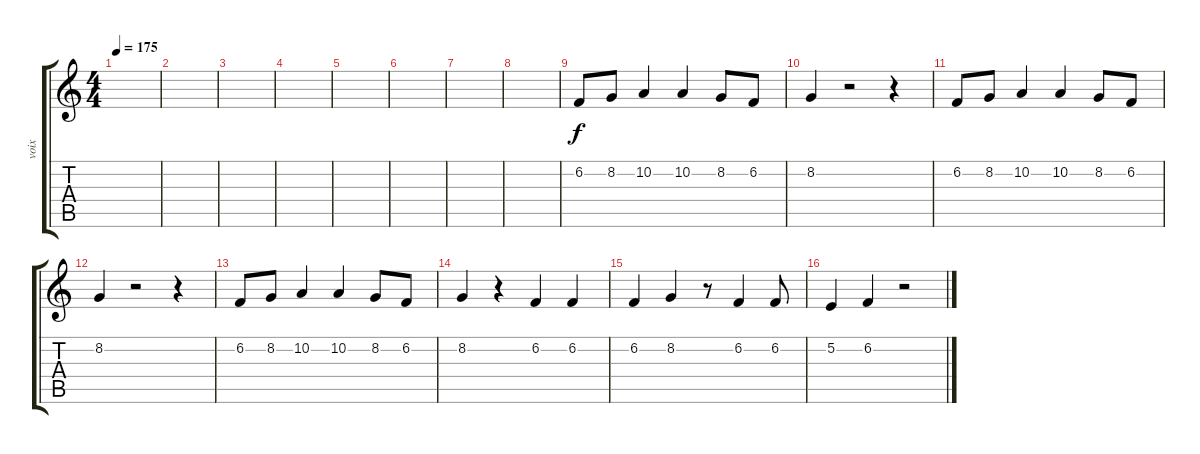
\track ("voix" "voix") {instrument lead8bassandlead}
\staff {score tabs}
\tuning (E4 B3 G3 D3 A2 E2) {hide}
\ts (4 4)
\tempo 175
\clef g2
\ks c
|
|
|
|
|
|
|
|
6.2.8 8.2.8 10.2.4 10.2.4 8.2.8 6.2.8 |
8.2.4 r.2 r.4 |
6.2.8 8.2.8 10.2.4 10.2.4 8.2.8 6.2.8 |
8.2.4 r.2 r.4 |
6.2.8 8.2.8 10.2.4 10.2.4 8.2.8 6.2.8 |
8.2.4 r.4 6.2.4 6.2.4 |
6.2.4 8.2.4 r.8 6.2.4 6.2.8 |
5.2.4 6.2.4 r.2
